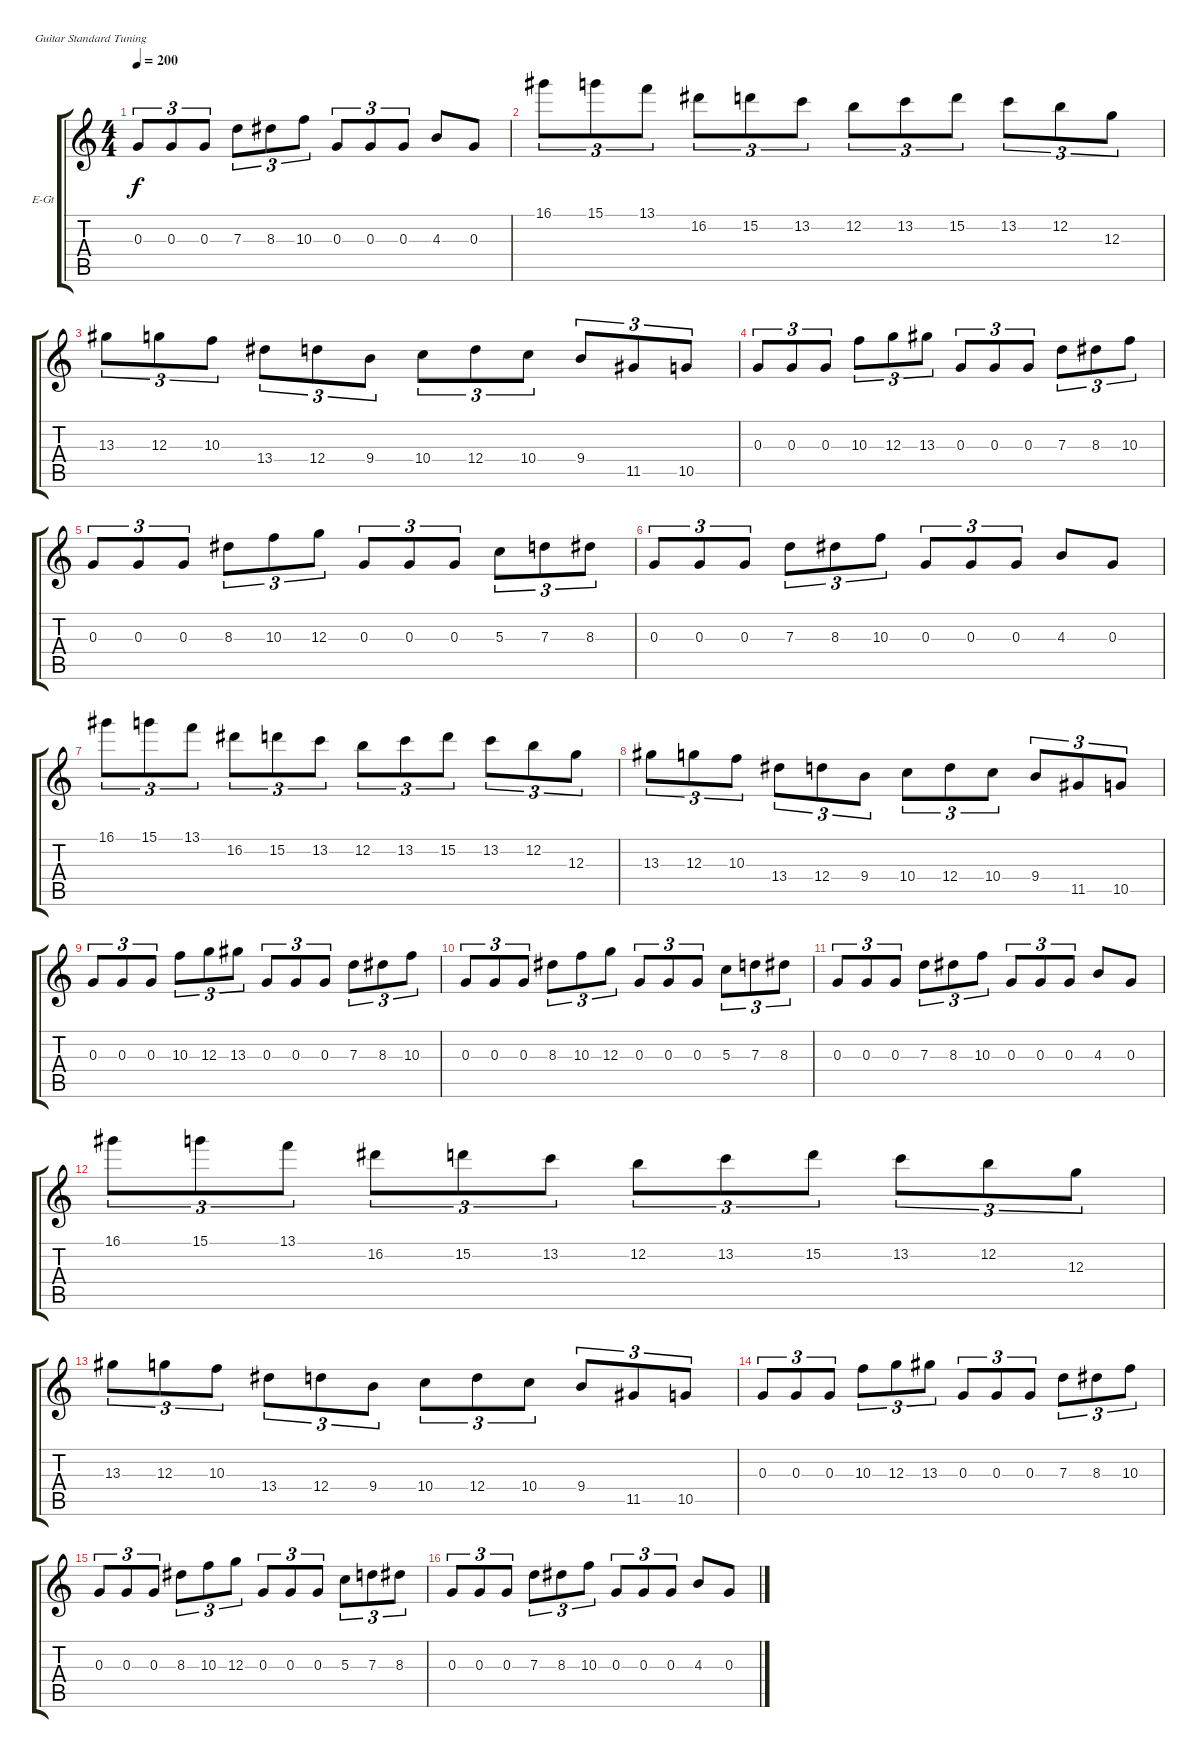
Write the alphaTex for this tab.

\bracketExtendMode groupsimilarinstruments
\firstSystemTrackNameOrientation horizontal
\otherSystemsTrackNameOrientation horizontal
\track ("Electric Guitar 2" "E-Gt") {mute instrument distortionguitar}
\staff {score tabs}
\tuning (E4 B3 G3 D3 A2 E2)
\ts (4 4)
\tempo 200
\clef g2
\ks c
0.3.8{tu (3 2) dy f} 0.3.8{tu (3 2)} 0.3.8{tu (3 2)} 7.3.8{tu (3 2)} 8.3.8{tu (3 2)} 10.3.8{tu (3 2)} 0.3.8{tu (3 2)} 0.3.8{tu (3 2)} 0.3.8{tu (3 2)} 4.3.8 0.3.8 |
16.1.8{tu (3 2)} 15.1.8{tu (3 2)} 13.1.8{tu (3 2)} 16.2.8{tu (3 2)} 15.2.8{tu (3 2)} 13.2.8{tu (3 2)} 12.2.8{tu (3 2)} 13.2.8{tu (3 2)} 15.2.8{tu (3 2)} 13.2.8{tu (3 2)} 12.2.8{tu (3 2)} 12.3.8{tu (3 2)} |
13.3.8{tu (3 2)} 12.3.8{tu (3 2)} 10.3.8{tu (3 2)} 13.4.8{tu (3 2)} 12.4.8{tu (3 2)} 9.4.8{tu (3 2)} 10.4.8{tu (3 2)} 12.4.8{tu (3 2)} 10.4.8{tu (3 2)} 9.4.8{tu (3 2)} 11.5.8{tu (3 2)} 10.5.8{tu (3 2)} |
0.3.8{tu (3 2)} 0.3.8{tu (3 2)} 0.3.8{tu (3 2)} 10.3.8{tu (3 2)} 12.3.8{tu (3 2)} 13.3.8{tu (3 2)} 0.3.8{tu (3 2)} 0.3.8{tu (3 2)} 0.3.8{tu (3 2)} 7.3.8{tu (3 2)} 8.3.8{tu (3 2)} 10.3.8{tu (3 2)} |
0.3.8{tu (3 2)} 0.3.8{tu (3 2)} 0.3.8{tu (3 2)} 8.3.8{tu (3 2)} 10.3.8{tu (3 2)} 12.3.8{tu (3 2)} 0.3.8{tu (3 2)} 0.3.8{tu (3 2)} 0.3.8{tu (3 2)} 5.3.8{tu (3 2)} 7.3.8{tu (3 2)} 8.3.8{tu (3 2)} |
0.3.8{tu (3 2)} 0.3.8{tu (3 2)} 0.3.8{tu (3 2)} 7.3.8{tu (3 2)} 8.3.8{tu (3 2)} 10.3.8{tu (3 2)} 0.3.8{tu (3 2)} 0.3.8{tu (3 2)} 0.3.8{tu (3 2)} 4.3.8 0.3.8 |
16.1.8{tu (3 2)} 15.1.8{tu (3 2)} 13.1.8{tu (3 2)} 16.2.8{tu (3 2)} 15.2.8{tu (3 2)} 13.2.8{tu (3 2)} 12.2.8{tu (3 2)} 13.2.8{tu (3 2)} 15.2.8{tu (3 2)} 13.2.8{tu (3 2)} 12.2.8{tu (3 2)} 12.3.8{tu (3 2)} |
13.3.8{tu (3 2)} 12.3.8{tu (3 2)} 10.3.8{tu (3 2)} 13.4.8{tu (3 2)} 12.4.8{tu (3 2)} 9.4.8{tu (3 2)} 10.4.8{tu (3 2)} 12.4.8{tu (3 2)} 10.4.8{tu (3 2)} 9.4.8{tu (3 2)} 11.5.8{tu (3 2)} 10.5.8{tu (3 2)} |
0.3.8{tu (3 2)} 0.3.8{tu (3 2)} 0.3.8{tu (3 2)} 10.3.8{tu (3 2)} 12.3.8{tu (3 2)} 13.3.8{tu (3 2)} 0.3.8{tu (3 2)} 0.3.8{tu (3 2)} 0.3.8{tu (3 2)} 7.3.8{tu (3 2)} 8.3.8{tu (3 2)} 10.3.8{tu (3 2)} |
0.3.8{tu (3 2)} 0.3.8{tu (3 2)} 0.3.8{tu (3 2)} 8.3.8{tu (3 2)} 10.3.8{tu (3 2)} 12.3.8{tu (3 2)} 0.3.8{tu (3 2)} 0.3.8{tu (3 2)} 0.3.8{tu (3 2)} 5.3.8{tu (3 2)} 7.3.8{tu (3 2)} 8.3.8{tu (3 2)} |
0.3.8{tu (3 2)} 0.3.8{tu (3 2)} 0.3.8{tu (3 2)} 7.3.8{tu (3 2)} 8.3.8{tu (3 2)} 10.3.8{tu (3 2)} 0.3.8{tu (3 2)} 0.3.8{tu (3 2)} 0.3.8{tu (3 2)} 4.3.8 0.3.8 |
16.1.8{tu (3 2)} 15.1.8{tu (3 2)} 13.1.8{tu (3 2)} 16.2.8{tu (3 2)} 15.2.8{tu (3 2)} 13.2.8{tu (3 2)} 12.2.8{tu (3 2)} 13.2.8{tu (3 2)} 15.2.8{tu (3 2)} 13.2.8{tu (3 2)} 12.2.8{tu (3 2)} 12.3.8{tu (3 2)} |
13.3.8{tu (3 2)} 12.3.8{tu (3 2)} 10.3.8{tu (3 2)} 13.4.8{tu (3 2)} 12.4.8{tu (3 2)} 9.4.8{tu (3 2)} 10.4.8{tu (3 2)} 12.4.8{tu (3 2)} 10.4.8{tu (3 2)} 9.4.8{tu (3 2)} 11.5.8{tu (3 2)} 10.5.8{tu (3 2)} |
0.3.8{tu (3 2)} 0.3.8{tu (3 2)} 0.3.8{tu (3 2)} 10.3.8{tu (3 2)} 12.3.8{tu (3 2)} 13.3.8{tu (3 2)} 0.3.8{tu (3 2)} 0.3.8{tu (3 2)} 0.3.8{tu (3 2)} 7.3.8{tu (3 2)} 8.3.8{tu (3 2)} 10.3.8{tu (3 2)} |
0.3.8{tu (3 2)} 0.3.8{tu (3 2)} 0.3.8{tu (3 2)} 8.3.8{tu (3 2)} 10.3.8{tu (3 2)} 12.3.8{tu (3 2)} 0.3.8{tu (3 2)} 0.3.8{tu (3 2)} 0.3.8{tu (3 2)} 5.3.8{tu (3 2)} 7.3.8{tu (3 2)} 8.3.8{tu (3 2)} |
0.3.8{tu (3 2)} 0.3.8{tu (3 2)} 0.3.8{tu (3 2)} 7.3.8{tu (3 2)} 8.3.8{tu (3 2)} 10.3.8{tu (3 2)} 0.3.8{tu (3 2)} 0.3.8{tu (3 2)} 0.3.8{tu (3 2)} 4.3.8 0.3.8
